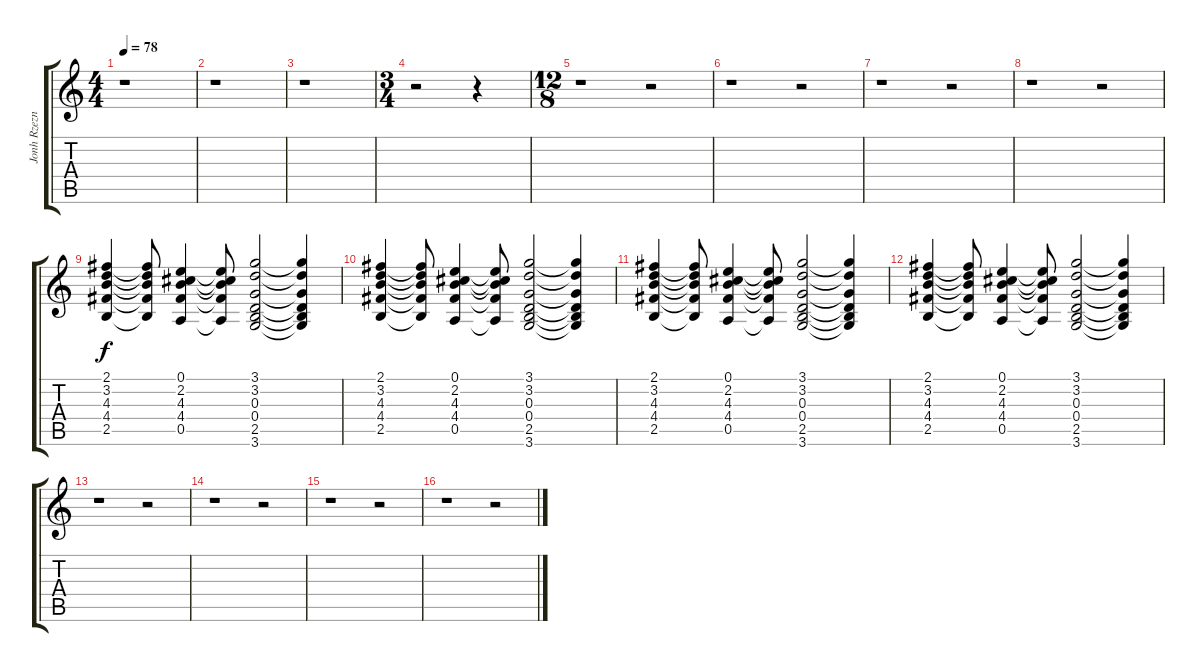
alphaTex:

\track ("Jonh Rzeznik (Distortion Guitar)" "Jonh Rzezn") {instrument distortionguitar}
\staff {score tabs}
\tuning (E4 B3 G3 D3 A2 E2) {hide}
\ts (4 4)
\tempo 78
\clef g2
\ks c
r.1{dy f} |
r.1 |
r.1 |
\ts (3 4)
r.2 r.4 |
\ts (12 8)
r.1 r.2 |
r.1 r.2 |
r.1 r.2 |
r.1 r.2 |
(2.1 3.2 4.3 4.4 2.5).4 (2.1{t} 3.2{t} 4.3{t} 4.4{t} 2.5{t}).8 (0.1 2.2 4.3 4.4 0.5).4 (0.1{t} 2.2{t} 4.3{t} 4.4{t} 0.5{t}).8 (3.1 3.2 0.3 0.4 2.5 3.6).2 (3.1{t} 3.2{t} 0.3{t} 0.4{t} 2.5{t} 3.6{t}).4 |
(2.1 3.2 4.3 4.4 2.5).4 (2.1{t} 3.2{t} 4.3{t} 4.4{t} 2.5{t}).8 (0.1 2.2 4.3 4.4 0.5).4 (0.1{t} 2.2{t} 4.3{t} 4.4{t} 0.5{t}).8 (3.1 3.2 0.3 0.4 2.5 3.6).2 (3.1{t} 3.2{t} 0.3{t} 0.4{t} 2.5{t} 3.6{t}).4 |
(2.1 3.2 4.3 4.4 2.5).4 (2.1{t} 3.2{t} 4.3{t} 4.4{t} 2.5{t}).8 (0.1 2.2 4.3 4.4 0.5).4 (0.1{t} 2.2{t} 4.3{t} 4.4{t} 0.5{t}).8 (3.1 3.2 0.3 0.4 2.5 3.6).2 (3.1{t} 3.2{t} 0.3{t} 0.4{t} 2.5{t} 3.6{t}).4 |
(2.1 3.2 4.3 4.4 2.5).4 (2.1{t} 3.2{t} 4.3{t} 4.4{t} 2.5{t}).8 (0.1 2.2 4.3 4.4 0.5).4 (0.1{t} 2.2{t} 4.3{t} 4.4{t} 0.5{t}).8 (3.1 3.2 0.3 0.4 2.5 3.6).2 (3.1{t} 3.2{t} 0.3{t} 0.4{t} 2.5{t} 3.6{t}).4 |
r.1 r.2 |
r.1 r.2 |
r.1 r.2 |
r.1 r.2
